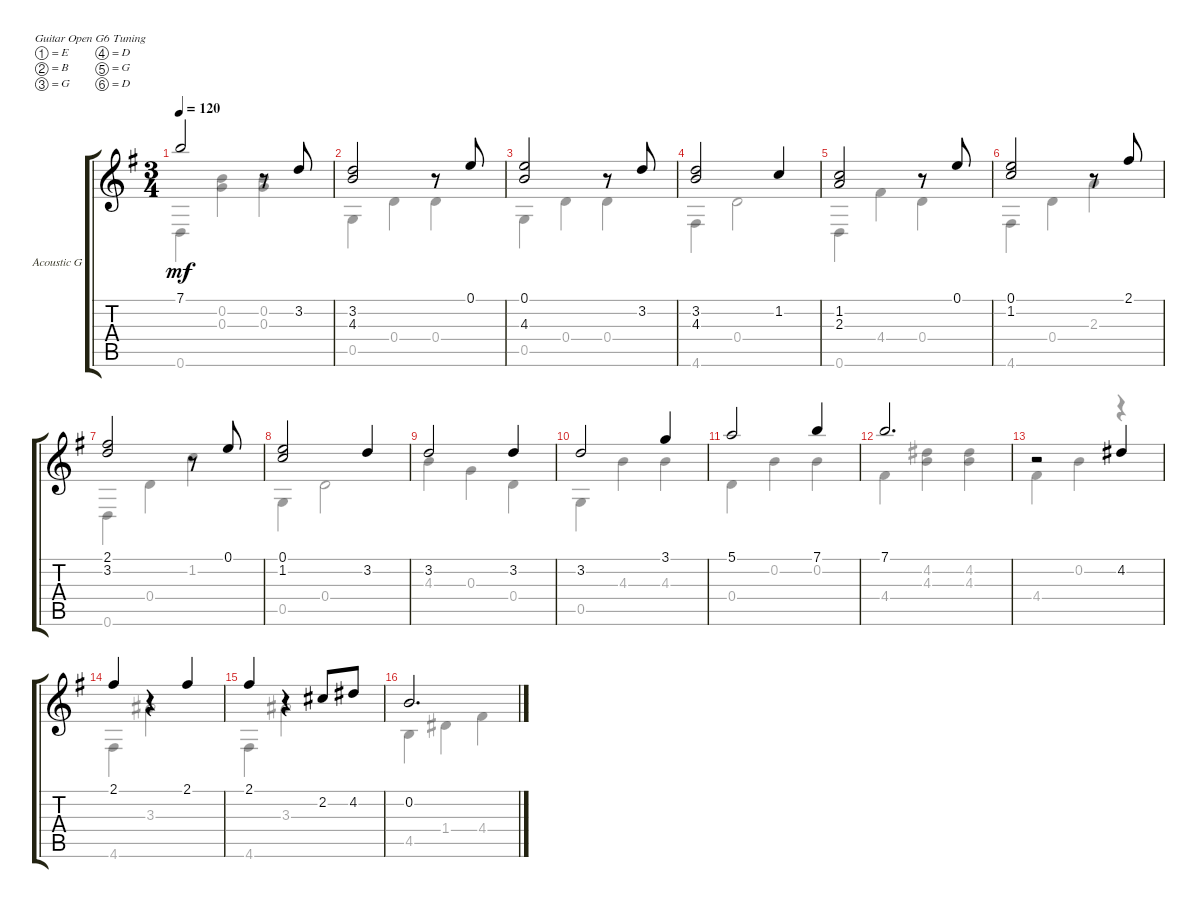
\bracketExtendMode groupsimilarinstruments
\firstSystemTrackNameOrientation horizontal
\otherSystemsTrackNameOrientation horizontal
\track ("Acoustic Guitar (nylon)" "Acoustic G") {instrument acousticguitarnylon}
\staff {score tabs}
\tuning (E4 B3 G3 D3 G2 D2)
\voice
\ts (3 4)
\tempo 120
\clef g2
\ks g
7.1{t}.2{dy mf} r.8 3.2.8 |
(3.2 4.3).2 r.8 0.1.8 |
(0.1 4.3).2 r.8 3.2.8 |
(3.2 4.3).2 1.2.4 |
(1.2 2.3).2 r.8 0.1.8 |
(0.1 1.2).2 r.8 2.1.8 |
(2.1 3.2).2 r.8 0.1.8 |
(0.1 1.2).2 3.2.4 |
3.2.2 3.2.4 |
3.2.2 3.1.4 |
5.1.2 7.1.4 |
7.1.2{d} |
r.2 4.2.4 |
2.1.4 r.4 2.1.4 |
2.1.4 r.4 2.2.8 4.2.8 |
0.2.2{d}
\voice
\clef g2
\ottava regular
\simile none
\ks g
0.6.4{dy mf} (0.2 0.3).4 (0.2 0.3).4 |
0.5.4 0.4.4 0.4.4 |
0.5.4 0.4.4 0.4.4 |
4.6.4 0.4.2 |
0.6.4 4.4.4 0.4.4 |
4.6.4 0.4.4 2.3.4 |
0.6.4 0.4.4 1.2.4 |
0.5.4 0.4.2 |
4.3.4 0.3.4 0.4.4 |
0.5.4 4.3.4 4.3.4 |
0.4.4 0.2.4 0.2.4 |
4.4.4 (4.2 4.3).4 (4.2 4.3).4 |
4.4.4 0.2.4 r.4 |
4.6.4 3.3.2 |
4.6.4 3.3.2 |
4.5.4 1.4.4 4.4.4
